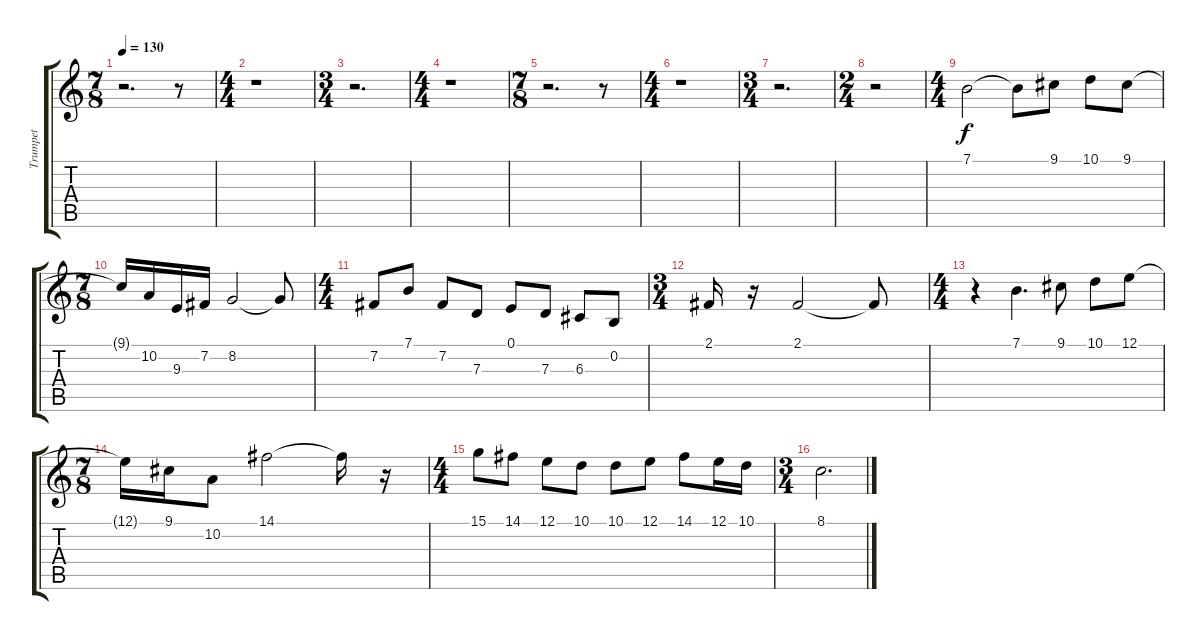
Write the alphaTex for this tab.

\track ("Trumpet" "Trumpet") {instrument trombone}
\staff {score tabs}
\tuning (E4 B3 G3 D3 A2 E2) {hide}
\ts (7 8)
\tempo 130
\clef g2
\ks c
r.2{d dy f} r.8 |
\ts (4 4)
r.1 |
\ts (3 4)
r.2{d} |
\ts (4 4)
r.1 |
\ts (7 8)
r.2{d} r.8 |
\ts (4 4)
r.1 |
\ts (3 4)
r.2{d} |
\ts (2 4)
r.2 |
\ts (4 4)
7.1.2 7.1{t}.8 9.1.8 10.1.8 9.1.8 |
\ts (7 8)
9.1{t}.16 10.2.16 9.3.16 7.2.16 8.2.2 8.2{t}.8 |
\ts (4 4)
7.2.8 7.1.8 7.2.8 7.3.8 0.1.8 7.3.8 6.3.8 0.2.8 |
\ts (3 4)
2.1.16 r.16 2.1.2 2.1{t}.8 |
\ts (4 4)
r.4 7.1.4{d} 9.1.8 10.1.8 12.1.8 |
\ts (7 8)
12.1{t}.16 9.1.16 10.2.8 14.1.2 14.1{t}.16 r.16 |
\ts (4 4)
15.1.8 14.1.8 12.1.8 10.1.8 10.1.8 12.1.8 14.1.8 12.1.16 10.1.16 |
\ts (3 4)
8.1.2{d}
